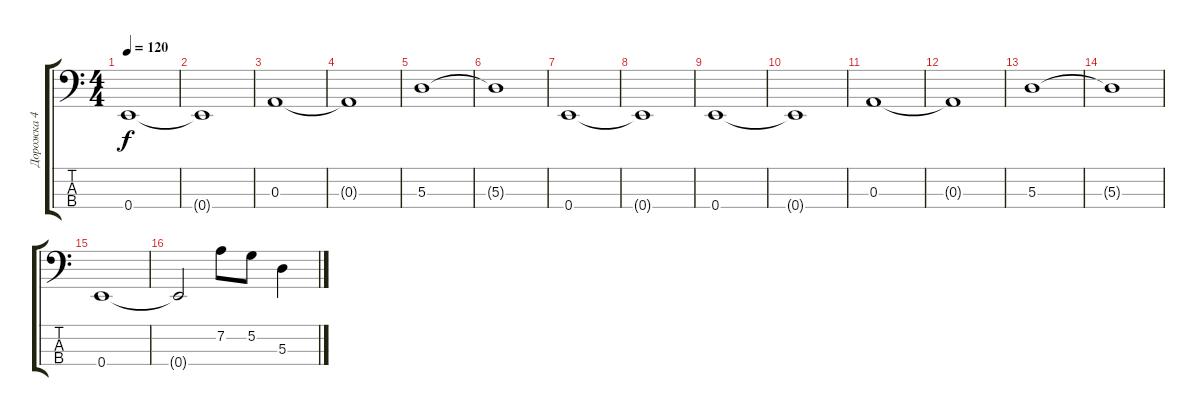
\track ("Дорожка 4" "Дорожка 4") {instrument electricbassfinger}
\staff {score tabs}
\tuning (G2 D2 A1 E1) {hide}
\ts (4 4)
\tempo 120
\clef f4
\ks c
0.4.1{dy f} |
0.4{t}.1 |
0.3.1 |
0.3{t}.1 |
5.3.1 |
5.3{t}.1 |
0.4.1 |
0.4{t}.1 |
0.4.1 |
0.4{t}.1 |
0.3.1 |
0.3{t}.1 |
5.3.1 |
5.3{t}.1 |
0.4.1 |
0.4{t}.2 7.2.8 5.2.8 5.3.4
